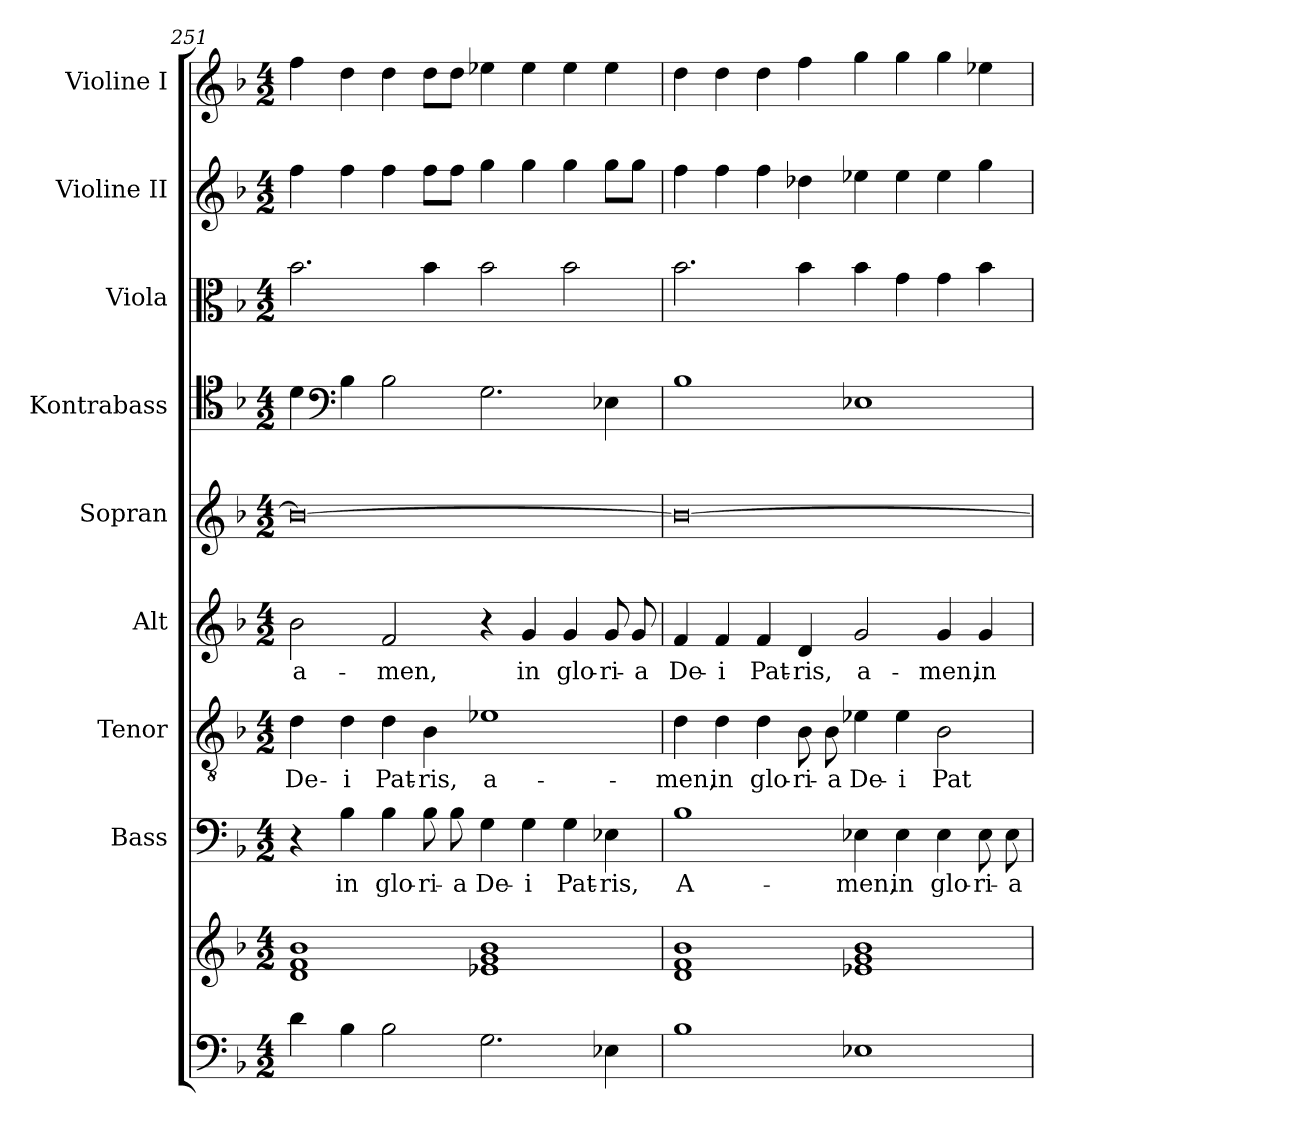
**kern	**kern	**kern	**text	**kern	**text	**kern	**text	**kern	**kern	**kern	**kern	**kern
*part9	*part9	*part8	*part8	*part7	*part7	*part6	*part6	*part5	*part4	*part3	*part2	*part1
*staff10	*staff9	*staff8	*staff8	*staff7	*staff7	*staff6	*staff6	*staff5	*staff4	*staff3	*staff2	*staff1
*	*	*I"Bass	*	*I"Tenor	*	*I"Alt	*	*I"Sopran	*I"Kontrabass	*I"Viola	*I"Violine II	*I"Violine I
*	*	*I'B.	*	*I'T.	*	*I'A.	*	*I'S.	*I'Kb.	*I'Vla.	*I'Vl. II	*I'Vl. I
*clefF4	*clefG2	*clefF4	*	*clefGv2	*	*clefG2	*	*clefG2	*clefC4	*clefC3	*clefG2	*clefG2
*	*	*	*	*	*	*	*	*	*ITrd7c12	*	*	*
*k[b-]	*k[b-]	*k[b-]	*	*k[b-]	*	*k[b-]	*	*k[b-]	*k[b-]	*k[b-]	*k[b-]	*k[b-]
*F:	*F:	*F:	*	*F:	*	*F:	*	*F:	*F:	*F:	*F:	*F:
*M4/2	*M4/2	*M4/2	*	*M4/2	*	*M4/2	*	*M4/2	*M4/2	*M4/2	*M4/2	*M4/2
=251	=251	=251	=251	=251	=251	=251	=251	=251	=251	=251	=251	=251
!	!	!	!	!	!LO:LY:b	!	!LO:LY:b	!	!	!	!	!
4d\	1d 1f 1b-	4r	.	4d\	De-	2b-\	a-	0b-_	4D\	2.b-\	4ff\	4ff\
*	*	*	*	*	*	*	*	*	*clefF4	*	*	*
!	!	!	!LO:LY:b	!	!LO:LY:b	!	!	!	!	!	!	!
4B-\	.	4B-\	in	4d\	-i	.	.	.	4BB-\	.	4ff\	4dd\
!	!	!	!LO:LY:b	!	!LO:LY:b	!	!LO:LY:b	!	!	!	!	!
2B-\	.	4B-\	glo-	4d\	Pat-	2f/	-men,	.	2BB-\	.	4ff\	4dd\
!	!	!	!LO:LY:b	!	!LO:LY:b	!	!	!	!	!	!	!
.	.	8B-\	-ri-	4B-\	-ris,	.	.	.	.	4b-\	8ff\L	8dd\L
!	!	!	!LO:LY:b	!	!	!	!	!	!	!	!	!
.	.	8B-\	-a	.	.	.	.	.	.	.	8ff\J	8dd\J
!	!	!	!LO:LY:b	!	!LO:LY:b	!	!	!	!	!	!	!
2.G\	1e-X 1g 1b-	4G\	De-	1e-X	a-	4r	.	.	2.GG\	2b-\	4gg\	4ee-X\
!	!	!	!LO:LY:b	!	!	!	!LO:LY:b	!	!	!	!	!
.	.	4G\	-i	.	.	4g/	in	.	.	.	4gg\	4ee-\
!	!	!	!LO:LY:b	!	!	!	!LO:LY:b	!	!	!	!	!
.	.	4G\	Pat-	.	.	4g/	glo-	.	.	2b-\	4gg\	4ee-\
!	!	!	!LO:LY:b	!	!	!	!LO:LY:b	!	!	!	!	!
4E-X\	.	4E-X\	-ris,	.	.	8g/	-ri-	.	4EE-X\	.	8gg\L	4ee-\
!	!	!	!	!	!	!	!LO:LY:b	!	!	!	!	!
.	.	.	.	.	.	8g/	-a	.	.	.	8gg\J	.
!!LO:LB:g=z
=252	=252	=252	=252	=252	=252	=252	=252	=252	=252	=252	=252	=252
!	!	!	!LO:LY:b	!	!LO:LY:b	!	!LO:LY:b	!	!	!	!	!
1B-	1d 1f 1b-	1B-	A-	4d\	-men,	4f/	De-	0b-_	1BB-	2.b-\	4ff\	4dd\
!	!	!	!	!	!LO:LY:b	!	!LO:LY:b	!	!	!	!	!
.	.	.	.	4d\	in	4f/	-i	.	.	.	4ff\	4dd\
!	!	!	!	!	!LO:LY:b	!	!LO:LY:b	!	!	!	!	!
.	.	.	.	4d\	glo-	4f/	Pat-	.	.	.	4ff\	4dd\
!	!	!	!	!	!LO:LY:b	!	!LO:LY:b	!	!	!	!	!
.	.	.	.	8B-\	-ri-	4d/	-ris,	.	.	4b-\	4dd-X\	4ff\
!	!	!	!	!	!LO:LY:b	!	!	!	!	!	!	!
.	.	.	.	8B-\	-a	.	.	.	.	.	.	.
!	!	!	!LO:LY:b	!	!LO:LY:b	!	!LO:LY:b	!	!	!	!	!
1E-X	1e-X 1g 1b-	4E-X\	-men,	4e-X\	De-	2g/	a-	.	1EE-X	4b-\	4ee-X\	4gg\
!	!	!	!LO:LY:b	!	!LO:LY:b	!	!	!	!	!	!	!
.	.	4E-\	in	4e-\	-i	.	.	.	.	4g\	4ee-\	4gg\
!	!	!	!LO:LY:b	!	!LO:LY:b	!	!LO:LY:b	!	!	!	!	!
.	.	4E-\	glo-	2B-\	Pat-	4g/	-men,	.	.	4g\	4ee-\	4gg\
!	!	!	!LO:LY:b	!	!	!	!LO:LY:b	!	!	!	!	!
.	.	8E-\	-ri-	.	.	4g/	in	.	.	4b-\	4gg\	4ee-X\
!	!	!	!LO:LY:b	!	!	!	!	!	!	!	!	!
.	.	8E-\	-a	.	.	.	.	.	.	.	.	.
=	=	=	=	=	=	=	=	=	=	=	=	=
*-	*-	*-	*-	*-	*-	*-	*-	*-	*-	*-	*-	*-
